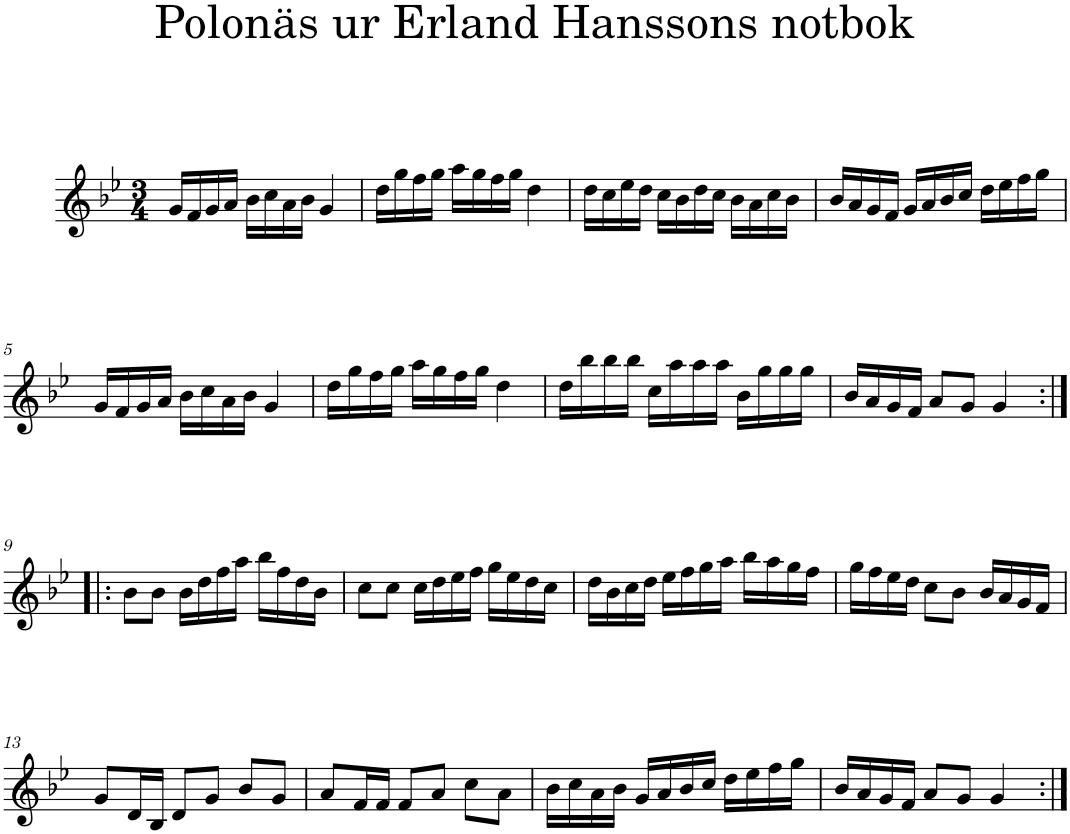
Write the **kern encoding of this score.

**kern
*part1
*staff1
*I"Piano
*I'Pno
*clefG2
*k[b-e-]
*g:
*M3/4
=1
16g/LL
16f/
16g/
16a/JJ
16b-\LL
16cc\
16a\
16b-\JJ
4g/
=2
16dd\LL
16gg\
16ff\
16gg\JJ
16aa\LL
16gg\
16ff\
16gg\JJ
4dd\
=3
16dd\LL
16cc\
16ee-\
16dd\JJ
16cc\LL
16b-\
16dd\
16cc\JJ
16b-\LL
16a\
16cc\
16b-\JJ
=4
16b-/LL
16a/
16g/
16f/JJ
16g/LL
16a/
16b-/
16cc/JJ
16dd\LL
16ee-\
16ff\
16gg\JJ
!!LO:LB:g=z
=5
16g/LL
16f/
16g/
16a/JJ
16b-\LL
16cc\
16a\
16b-\JJ
4g/
=6
16dd\LL
16gg\
16ff\
16gg\JJ
16aa\LL
16gg\
16ff\
16gg\JJ
4dd\
=7
16dd\LL
16bb-\
16bb-\
16bb-\JJ
16cc\LL
16aa\
16aa\
16aa\JJ
16b-\LL
16gg\
16gg\
16gg\JJ
=8
16b-/LL
16a/
16g/
16f/JJ
8a/L
8g/J
4g/
!!LO:LB:g=z
=9:|!|:
8b-\L
8b-\J
16b-\LL
16dd\
16ff\
16aa\JJ
16bb-\LL
16ff\
16dd\
16b-\JJ
=10
8cc\L
8cc\J
16cc\LL
16dd\
16ee-\
16ff\JJ
16gg\LL
16ee-\
16dd\
16cc\JJ
=11
16dd\LL
16b-\
16cc\
16dd\JJ
16ee-\LL
16ff\
16gg\
16aa\JJ
16bb-\LL
16aa\
16gg\
16ff\JJ
=12
16gg\LL
16ff\
16ee-\
16dd\JJ
8cc\L
8b-\J
16b-/LL
16a/
16g/
16f/JJ
!!LO:LB:g=z
=13
8g/L
16d/L
16B-/JJ
8d/L
8g/J
8b-/L
8g/J
=14
8a/L
16f/L
16f/JJ
8f/L
8a/J
8cc\L
8a\J
=15
16b-\LL
16cc\
16a\
16b-\JJ
16g/LL
16a/
16b-/
16cc/JJ
16dd\LL
16ee-\
16ff\
16gg\JJ
=16
16b-/LL
16a/
16g/
16f/JJ
8a/L
8g/J
4g/
=:|!
*-
